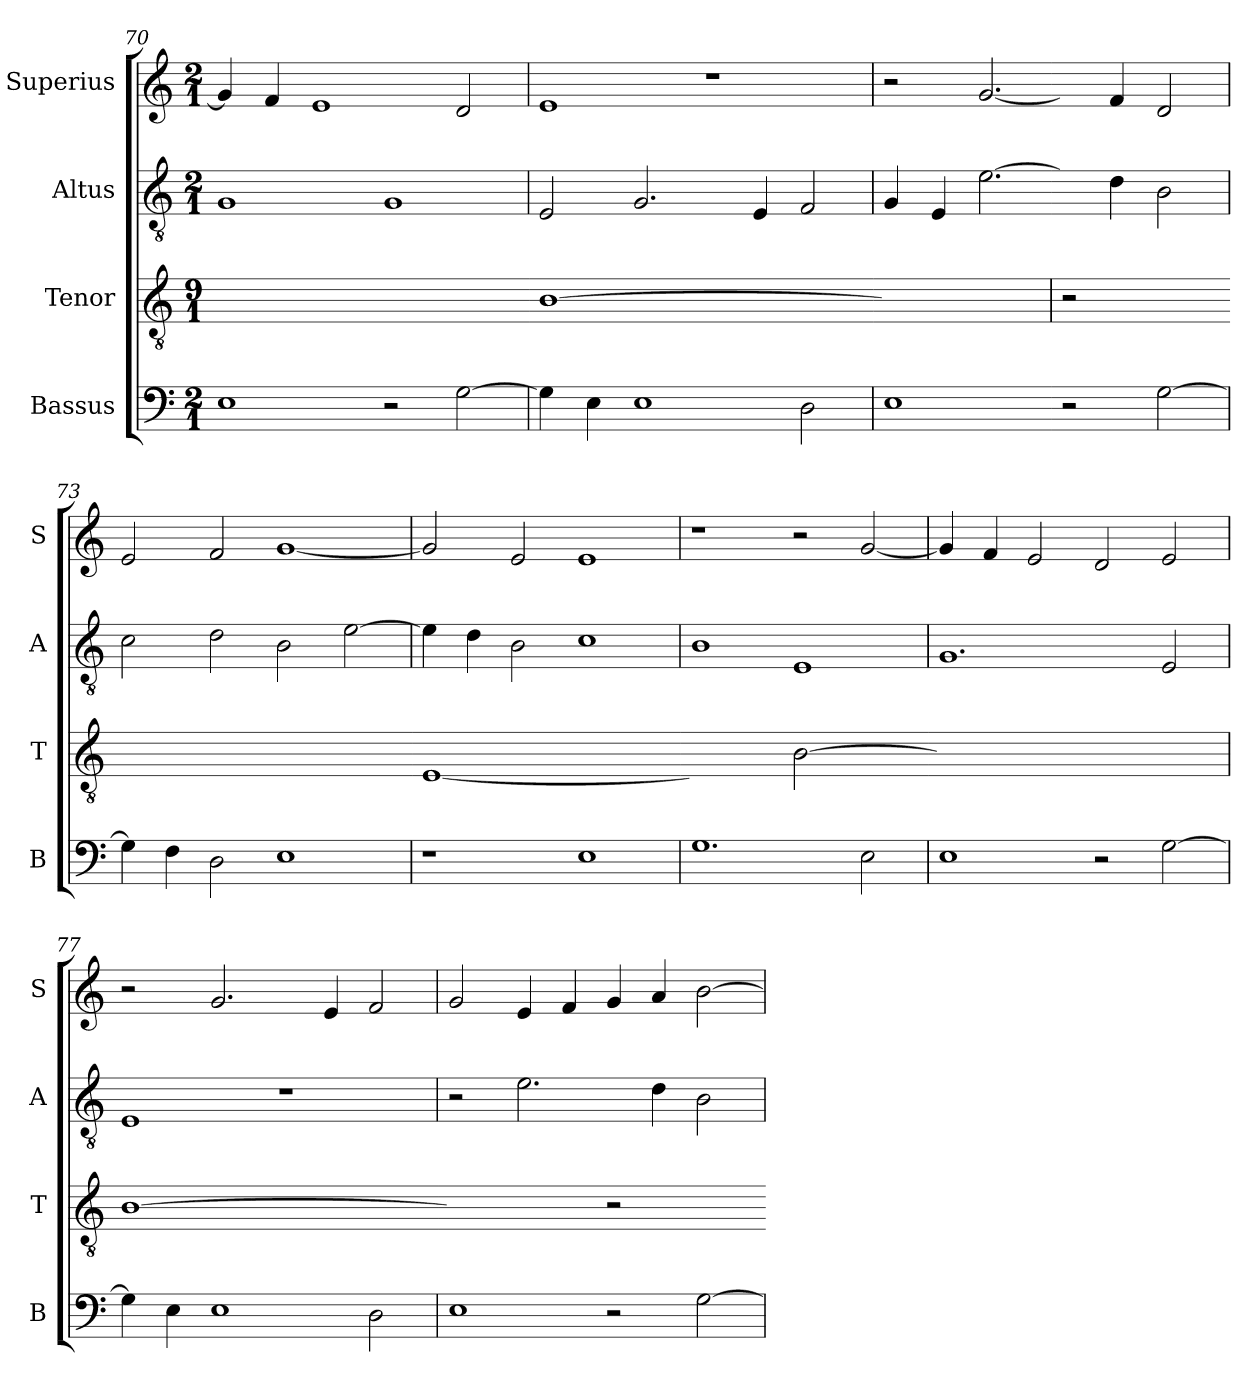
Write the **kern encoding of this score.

**kern	**kern	**kern	**kern
*part4	*part3	*part2	*part1
*staff4	*staff3	*staff2	*staff1
*I"Bassus	*I"Tenor	*I"Altus	*I"Superius
*I'B	*I'T	*I'A	*I'S
*clefF4	*clefGv2	*clefGv2	*clefG2
*k[]	*k[]	*k[]	*k[]
*M2/1	*M9/1	*M2/1	*M2/1
=70	=70	=70	=70
!	!LO:N:vis=1	!	!
1E	0Byy]	1G	4g/]
.	.	.	4f/
.	.	.	1e
2r	.	1G	.
[2G\	.	.	2d/
=71	=71-	=71	=71
!	!LO:N:vis=1	!	!
4G\]	[0B	2E/	1e
4E\	.	.	.
1E	.	2.G/	.
.	.	.	1r
.	.	4E/	.
2D\	.	2F/	.
=72	=72-	=72	=72
!	!LO:N:vis=2	!	!
1E	1Byy]	4G/	2r
.	.	4E/	.
!	!	!LO:N:vis=2.	!LO:N:vis=2.
.	.	[2e\	[2g/
=-	=	=-	=-
!	!LO:N:vis=2	!	!
2r	1r	4e\yy]	4g/yy]
.	.	4d\	4f/
[2G\	.	2B\	2d/
=73	=73-	=73	=73
!	!LO:N:vis=1	!	!
4G\]	0ryy	2c\	2e/
4F\	.	.	.
2D\	.	2d\	2f/
1E	.	2B\	[1g
.	.	[2e\	.
=74	=74-	=74	=74
!	!LO:N:vis=1	!	!
1r	[0E	4e\]	2g/]
.	.	4d\	.
.	.	2B\	2e/
1E	.	1c	1e
=75	=75-	=75	=75
!	!LO:N:vis=2	!	!
1.G	1Eyy]	1B	1r
!	!LO:N:vis=2	!	!
.	[1B	1E	2r
2E\	.	.	[2g/
=76	=76-	=76	=76
!	!LO:N:vis=1	!	!
1E	0Byy]	1.G	4g/]
.	.	.	4f/
.	.	.	2e/
2r	.	.	2d/
[2G\	.	2E/	2e/
=77	=77	=77	=77
!	!LO:N:vis=1	!	!
4G\]	[0B	1E	2r
4E\	.	.	.
1E	.	.	2.g/
.	.	1r	.
.	.	.	4e/
2D\	.	.	2f/
=78	=78-	=78	=78
!	!LO:N:vis=2	!	!
1E	1Byy]	2r	2g/
.	.	2.e\	4e/
.	.	.	4f/
!	!LO:N:vis=2	!	!
2r	1r	.	4g/
.	.	4d\	4a/
[2G\	.	2B\	[2b\
=	=-	=	=
*-	*-	*-	*-
